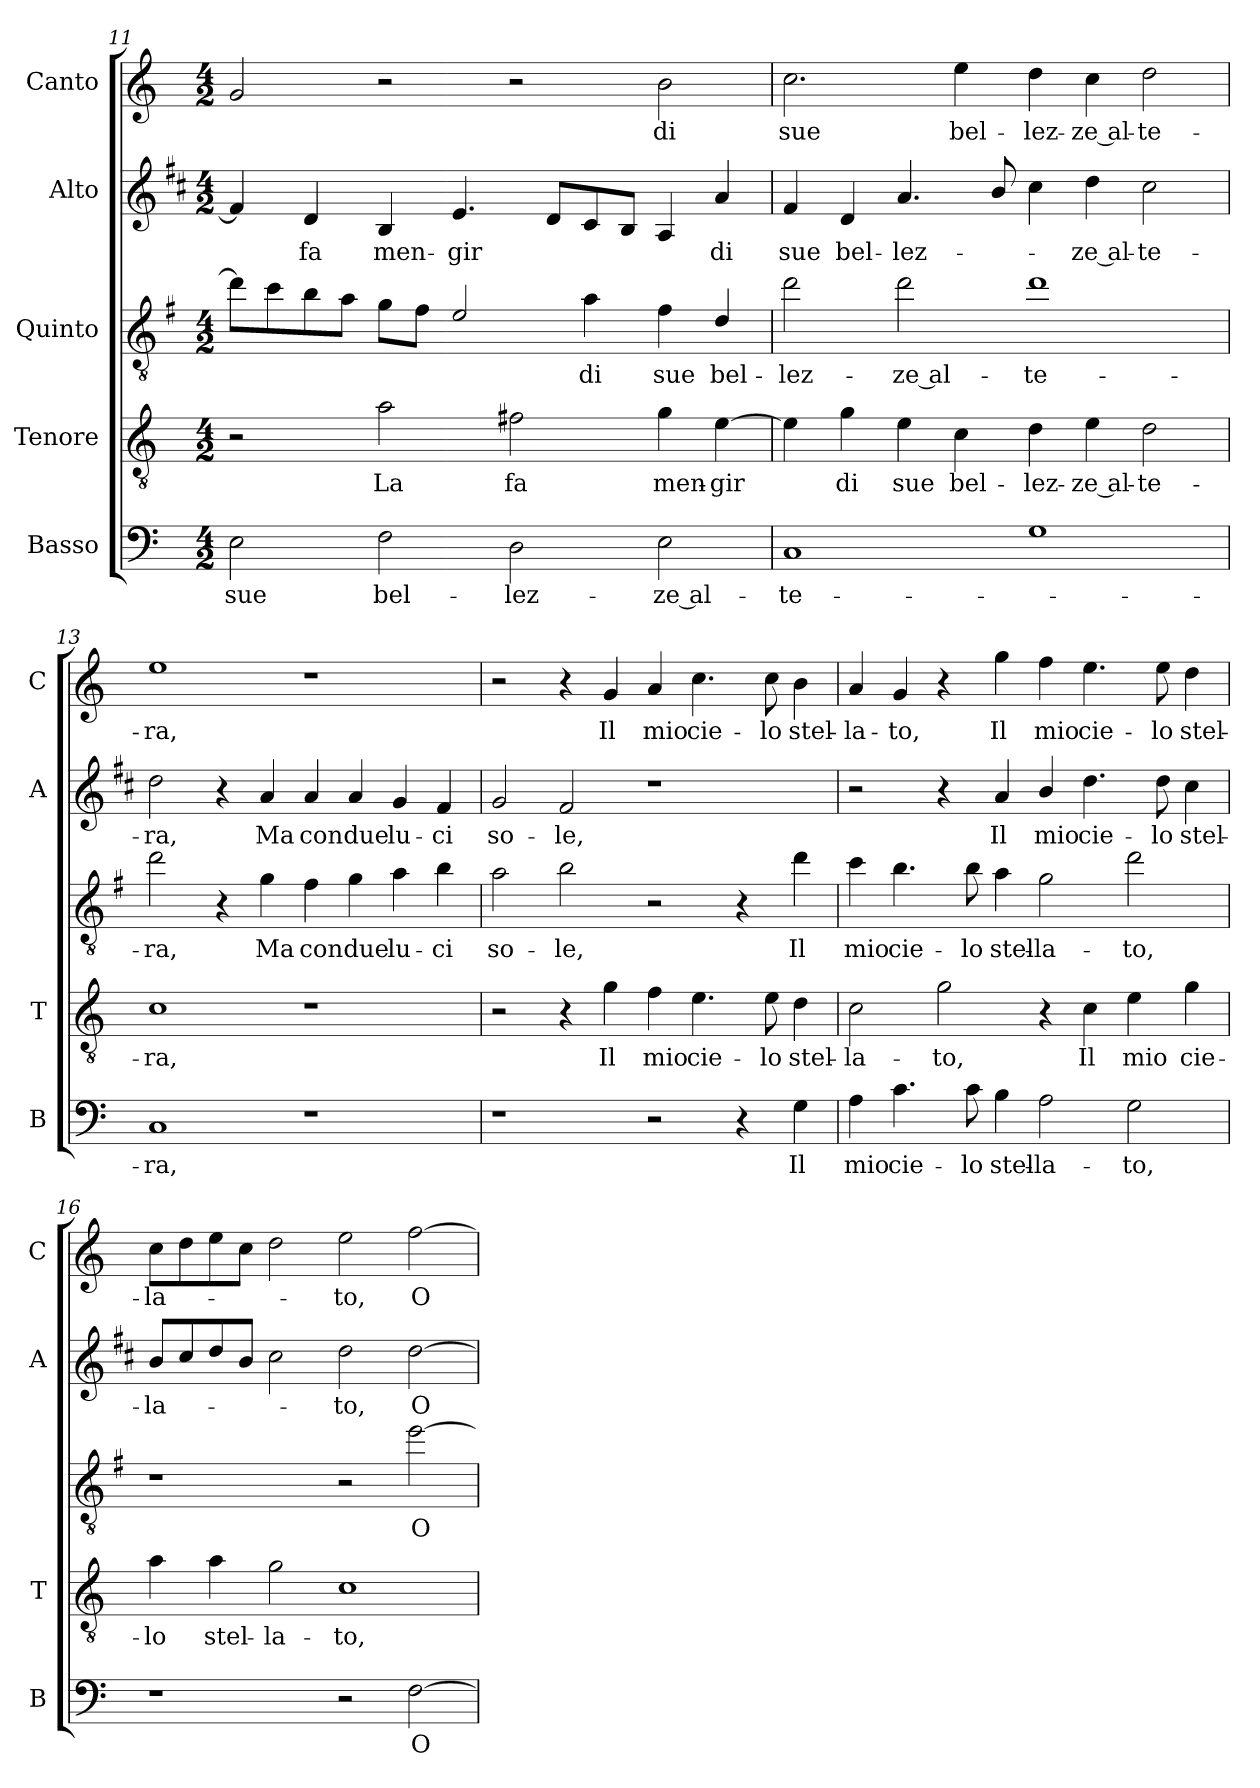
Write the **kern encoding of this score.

**kern	**text	**kern	**text	**kern	**text	**kern	**text	**kern	**text
*part5	*part5	*part4	*part4	*part3	*part3	*part2	*part2	*part1	*part1
*staff5	*staff5	*staff4	*staff4	*staff3	*staff3	*staff2	*staff2	*staff1	*staff1
*I"Basso	*	*I"Tenore	*	*I"Quinto	*	*I"Alto	*	*I"Canto	*
*I'B	*	*I'T	*	*	*	*I'A	*	*I'C	*
!!LO:PB:g=z
*clefF4	*	*clefGv2	*	*clefGv2	*	*clefG2	*	*clefG2	*
*	*	*	*	*ITrd4c7	*	*ITrd1c2	*	*	*
*k[]	*	*k[]	*	*k[]	*	*k[]	*	*k[]	*
*C:	*	*C:	*	*C:	*	*C:	*	*C:	*
*M4/2	*	*M4/2	*	*M4/2	*	*M4/2	*	*M4/2	*
=11	=11	=11	=11	=11	=11	=11	=11	=11	=11
!	!LO:LY:b	!	!	!	!	!	!	!	!
2E\	sue	2r	.	8g\L]	.	4e/]	.	2g/	.
.	.	.	.	8f\	.	.	.	.	.
!	!	!	!	!	!	!	!LO:LY:b	!	!
.	.	.	.	8e\	.	4c/	fa	.	.
.	.	.	.	8d\J	.	.	.	.	.
!	!LO:LY:b	!	!LO:LY:b	!	!	!	!LO:LY:b	!	!
2F\	bel-	2a\	La	8c\L	.	4A/	men-	2r	.
.	.	.	.	8B\J	.	.	.	.	.
!	!	!	!	!	!	!	!LO:LY:b	!	!
.	.	.	.	2A/	.	4.d/	-gir	.	.
!	!LO:LY:b	!	!LO:LY:b	!	!	!	!	!	!
2D\	-lez-	2f#X\	fa	.	.	.	.	2r	.
.	.	.	.	.	.	8c/L	.	.	.
!	!	!	!	!	!LO:LY:b	!	!	!	!
.	.	.	.	4d\	di	8B/	.	.	.
.	.	.	.	.	.	8A/J	.	.	.
!	!LO:LY:b	!	!LO:LY:b	!	!LO:LY:b	!	!	!	!LO:LY:b
2E\	-ze al-	4g\	men-	4B\	sue	4G/	.	2b\	di
!	!	!	!LO:LY:b	!	!LO:LY:b	!	!LO:LY:b	!	!
.	.	[4e\	-gir	4G/	bel-	4g/	di	.	.
=12	=12	=12	=12	=12	=12	=12	=12	=12	=12
!	!LO:LY:b	!	!	!	!LO:LY:b	!	!LO:LY:b	!	!LO:LY:b
1C	-te-	4e\]	.	2g\	-lez-	4e/	sue	2.cc\	sue
!	!	!	!LO:LY:b	!	!	!	!LO:LY:b	!	!
.	.	4g\	di	.	.	4c/	bel-	.	.
!	!	!	!LO:LY:b	!	!LO:LY:b	!	!LO:LY:b	!	!
.	.	4e\	sue	2g\	-ze al-	4.g/	-lez-	.	.
!	!	!	!LO:LY:b	!	!	!	!	!	!LO:LY:b
.	.	4c\	bel-	.	.	.	.	4ee\	bel-
.	.	.	.	.	.	8a/	.	.	.
!	!	!	!LO:LY:b	!	!LO:LY:b	!	!	!	!LO:LY:b
1G	.	4d\	-lez-	1g	-te-	4b\	.	4dd\	-lez-
!	!	!	!LO:LY:b	!	!	!	!LO:LY:b	!	!LO:LY:b
.	.	4e\	-ze al-	.	.	4cc\	-ze al-	4cc\	-ze al-
!	!	!	!LO:LY:b	!	!	!	!LO:LY:b	!	!LO:LY:b
.	.	2d\	-te-	.	.	2b\	-te-	2dd\	-te-
=13	=13	=13	=13	=13	=13	=13	=13	=13	=13
!	!LO:LY:b	!	!LO:LY:b	!	!LO:LY:b	!	!LO:LY:b	!	!LO:LY:b
1C	-ra,	1c	-ra,	2g\	-ra,	2cc\	-ra,	1ee	-ra,
.	.	.	.	4r	.	4r	.	.	.
!	!	!	!	!	!LO:LY:b	!	!LO:LY:b	!	!
.	.	.	.	4c\	Ma	4g/	Ma	.	.
!	!	!	!	!	!LO:LY:b	!	!LO:LY:b	!	!
1r	.	1r	.	4B\	con	4g/	con	1r	.
!	!	!	!	!	!LO:LY:b	!	!LO:LY:b	!	!
.	.	.	.	4c\	due	4g/	due	.	.
!	!	!	!	!	!LO:LY:b	!	!LO:LY:b	!	!
.	.	.	.	4d\	lu-	4f/	lu-	.	.
!	!	!	!	!	!LO:LY:b	!	!LO:LY:b	!	!
.	.	.	.	4e\	-ci	4e/	-ci	.	.
=14	=14	=14	=14	=14	=14	=14	=14	=14	=14
!	!	!	!	!	!LO:LY:b	!	!LO:LY:b	!	!
1r	.	2r	.	2d\	so-	2f/	so-	2r	.
!	!	!	!	!	!LO:LY:b	!	!LO:LY:b	!	!
.	.	4r	.	2e\	-le,	2e/	-le,	4r	.
!	!	!	!LO:LY:b	!	!	!	!	!	!LO:LY:b
.	.	4g\	Il	.	.	.	.	4g/	Il
!	!	!	!LO:LY:b	!	!	!	!	!	!LO:LY:b
2r	.	4f\	mio	2r	.	1r	.	4a/	mio
!	!	!	!LO:LY:b	!	!	!	!	!	!LO:LY:b
.	.	4.e\	cie-	.	.	.	.	4.cc\	cie-
4r	.	.	.	4r	.	.	.	.	.
!	!	!	!LO:LY:b	!	!	!	!	!	!LO:LY:b
.	.	8e\	-lo	.	.	.	.	8cc\	-lo
!	!LO:LY:b	!	!LO:LY:b	!	!LO:LY:b	!	!	!	!LO:LY:b
4G\	Il	4d\	stel-	4g\	Il	.	.	4b\	stel-
!!LO:LB:g=z
=15	=15	=15	=15	=15	=15	=15	=15	=15	=15
!	!LO:LY:b	!	!LO:LY:b	!	!LO:LY:b	!	!	!	!LO:LY:b
4A\	mio	2c\	-la-	4f\	mio	2r	.	4a/	-la-
!	!LO:LY:b	!	!	!	!LO:LY:b	!	!	!	!LO:LY:b
4.c\	cie-	.	.	4.e\	cie-	.	.	4g/	-to,
!	!	!	!LO:LY:b	!	!	!	!	!	!
.	.	2g\	-to,	.	.	4r	.	4r	.
!	!LO:LY:b	!	!	!	!LO:LY:b	!	!	!	!
8c\	-lo	.	.	8e\	-lo	.	.	.	.
!	!LO:LY:b	!	!	!	!LO:LY:b	!	!LO:LY:b	!	!LO:LY:b
4B\	stel-	.	.	4d\	stel-	4g/	Il	4gg\	Il
!	!LO:LY:b	!	!	!	!LO:LY:b	!	!LO:LY:b	!	!LO:LY:b
2A\	-la-	4r	.	2c\	-la-	4a/	mio	4ff\	mio
!	!	!	!LO:LY:b	!	!	!	!LO:LY:b	!	!LO:LY:b
.	.	4c\	Il	.	.	4.cc\	cie-	4.ee\	cie-
!	!LO:LY:b	!	!LO:LY:b	!	!LO:LY:b	!	!	!	!
2G\	-to,	4e\	mio	2g\	-to,	.	.	.	.
!	!	!	!	!	!	!	!LO:LY:b	!	!LO:LY:b
.	.	.	.	.	.	8cc\	-lo	8ee\	-lo
!	!	!	!LO:LY:b	!	!	!	!LO:LY:b	!	!LO:LY:b
.	.	4g\	cie-	.	.	4b\	stel-	4dd\	stel-
=16	=16	=16	=16	=16	=16	=16	=16	=16	=16
!	!	!	!LO:LY:b	!	!	!	!LO:LY:b	!	!LO:LY:b
1r	.	4a\	-lo	1r	.	8a/L	-la-	8cc\L	-la-
.	.	.	.	.	.	8b/	.	8dd\	.
!	!	!	!LO:LY:b	!	!	!	!	!	!
.	.	4a\	stel-	.	.	8cc/	.	8ee\	.
.	.	.	.	.	.	8a/J	.	8cc\J	.
!	!	!	!LO:LY:b	!	!	!	!	!	!
.	.	2g\	-la-	.	.	2b\	.	2dd\	.
!	!	!	!LO:LY:b	!	!	!	!LO:LY:b	!	!LO:LY:b
2r	.	1c	-to,	2r	.	2cc\	-to,	2ee\	-to,
!	!LO:LY:b	!	!	!	!LO:LY:b	!	!LO:LY:b	!	!LO:LY:b
[2F\	O	.	.	[2a\	O	[2cc\	O	[2ff\	O
=	=	=	=	=	=	=	=	=	=
*-	*-	*-	*-	*-	*-	*-	*-	*-	*-
